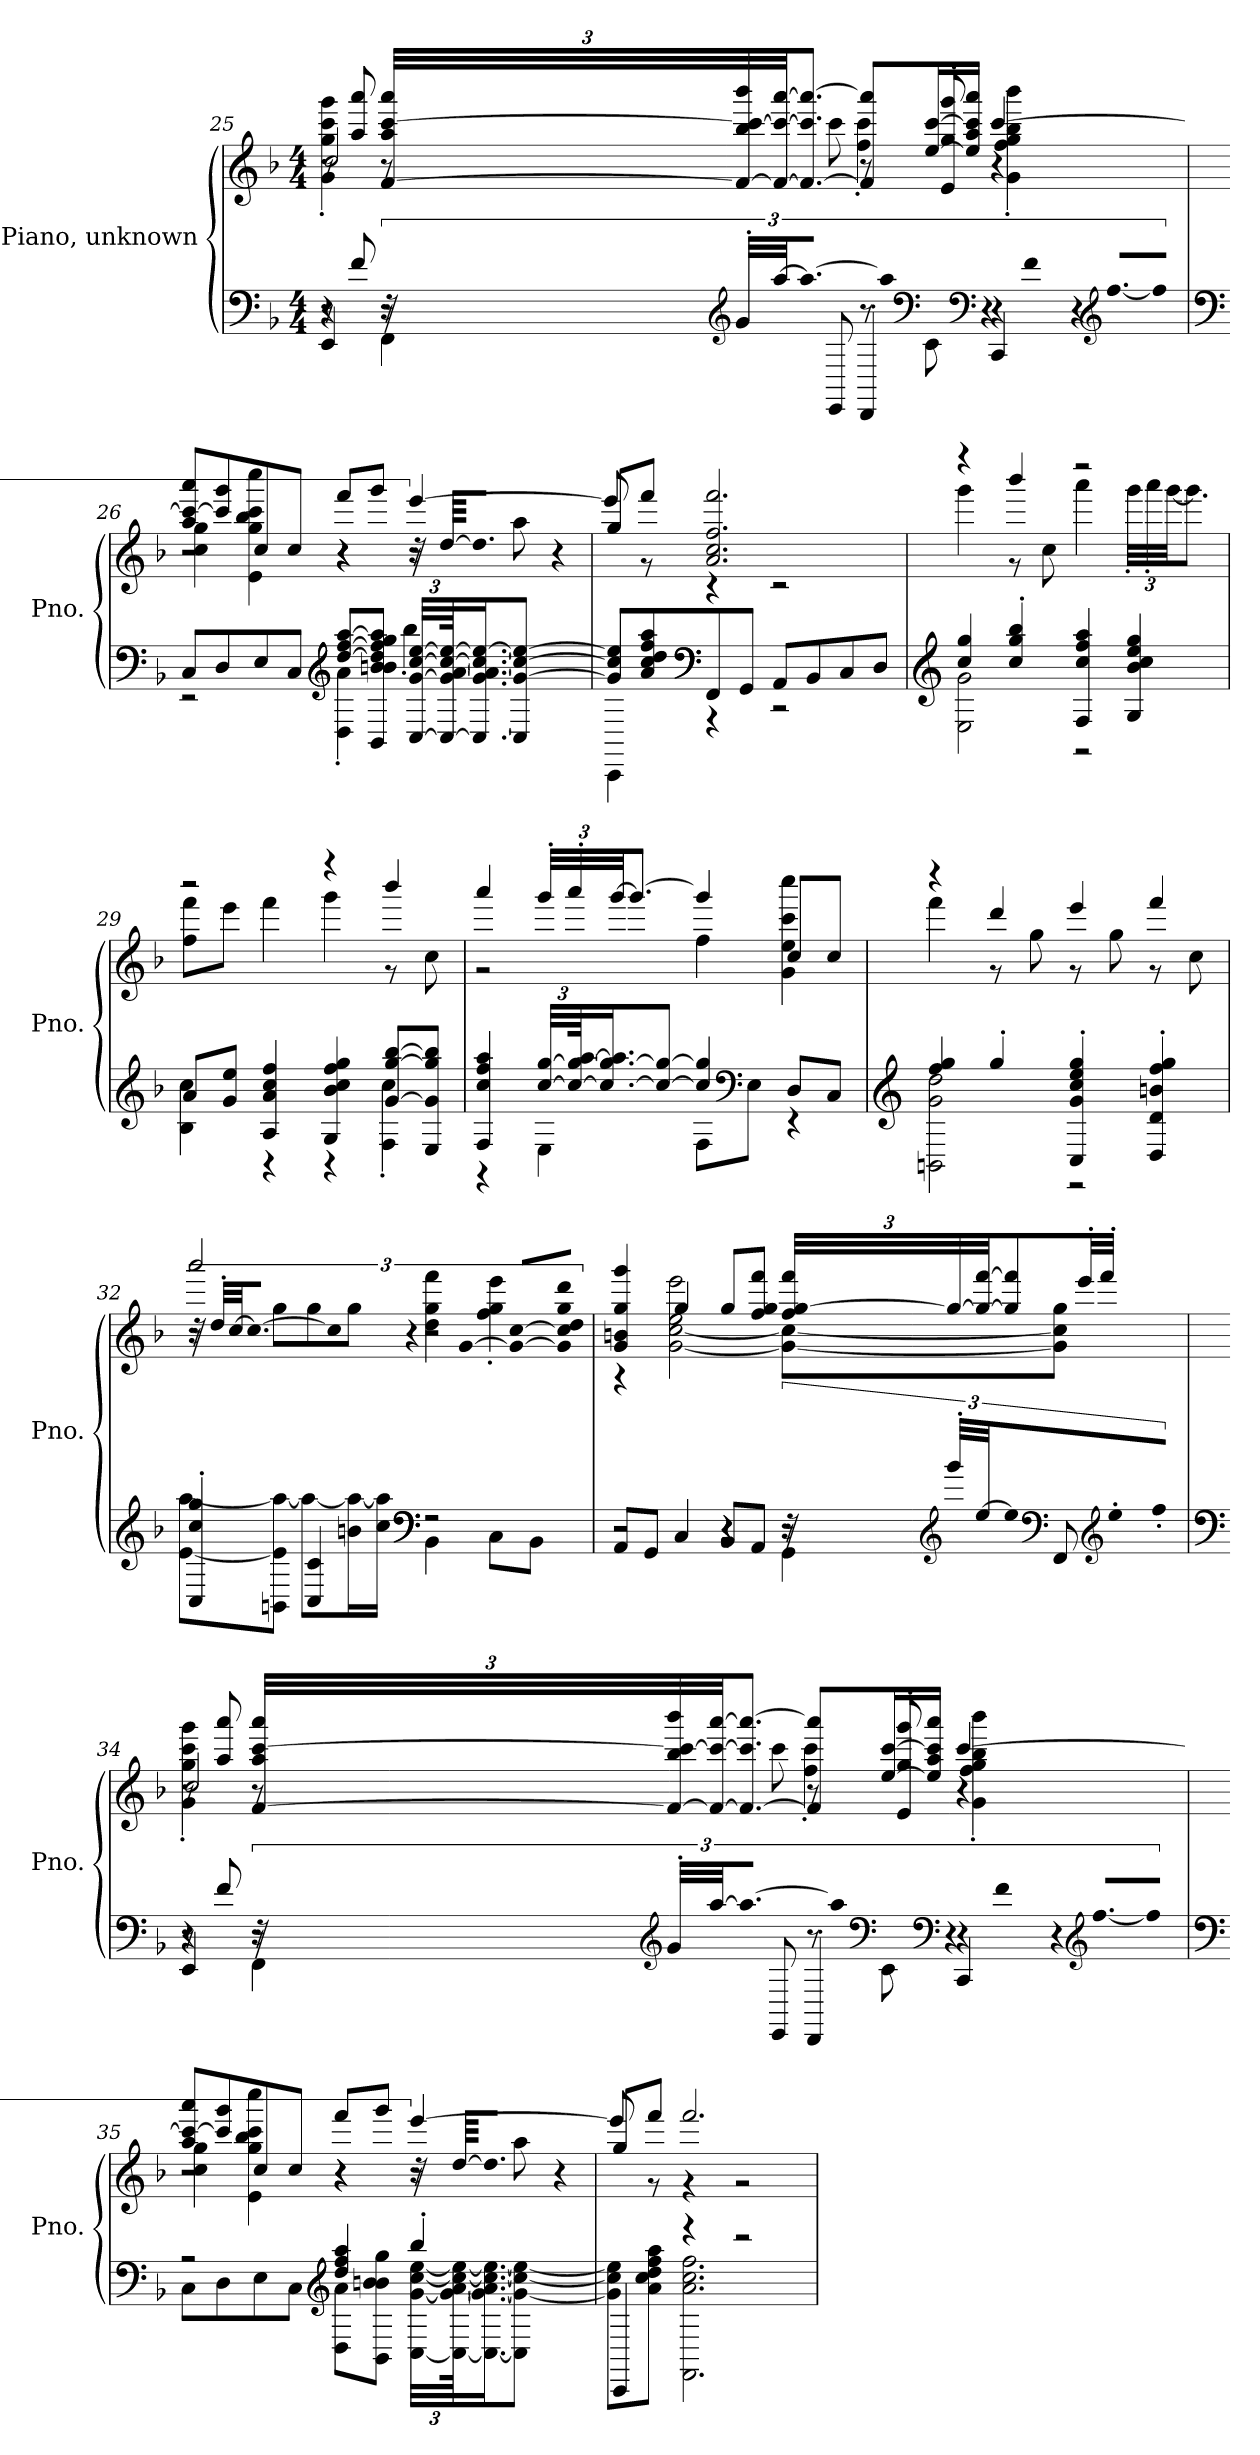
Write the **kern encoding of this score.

**kern	**kern
*part1	*part1
*staff2	*staff1
*I"Piano, unknown	*
*I'Pno.	*
!!LO:LB:g=z
*clefF4	*clefG2
*k[b-]	*k[b-]
*M4/4	*M4/4
=25	=25
*^	*^
*	*^	*	*^
8r	4r	4EE/	8r	4g\' 4gg\' 4ccc\' 4ggg\'	2cc/
8f/	.	.	8aa/ 8aaa/	.	.
*	*	*	*Xbrackettup	*	*
48r	4FF\	8r	[48f/ 48aa/ [48ccc/ 48aaa/LLL	8r	.
*clefG2	*	*	*	*	*
48g'/LLL	.	.	48f/_ 48bb-/ 48ccc/_ 48bbb-/	.	.
[48aa/JJ	.	.	48f/_ 48ccc/_ [48aaa/JJ	.	.
8.aa/J_	.	.	8.f/_ 8.ccc/] 8.aaa/_J	.	.
.	.	8EE/	.	8ccc\	.
8aa/]	8r	4DD'/	8f/] 8aaa/]L	4ff\' 4ccc\'	8r
*clefF4	*	*	*	*	*
16r	8EE\	.	[16ee/ [16ccc/L	.	8e/' 8gg/' 8ggg/'
16f/	.	.	16ee/] 16aa/ 16ccc/] 16aaa/JJ	.	.
32r	4r	4CC/	[4ccc/	4g\' 4ff\' 4gg\' 4bb-\' 4bbb-\'	4r
*clefG2	*	*	*	*	*
[16.ff/KL	.	.	.	.	.
8ff/J]	.	.	.	.	.
*v	*v	*v	*	*	*
!!LO:LB:g=z	!!	!!
=26	=26	=26	=26
*clefF4	*	*	*
*^	*	*	*
8C/L	2r	8aa/ 8ccc/_ 8aaa/L	4cc\ 4gg\	2r
8D/	.	8ccc/] 8ggg/	.	.
8E/	.	8cc/	4e\ 4gg\ 4bb-\ 4ccc\ 4cccc\	.
8C/J	.	8cc/J	.	.
*clefG2	*	*	*	*
[8dd/ [8ff/ [8aa/L	4D\' 4a\'	8fff/L	4r	4r
8BB-/ 8b-/ 8bn/ 8dd/] 8ff/] 8gg/ 8aa/]J	.	8ggg/J	.	.
*Xbrackettup	*	*brackettup	*	*
[48C/ [48g/ [48cc/ [48ee/LLL	4bb-'\	48r	8r	[4eee/
96C/_ 96g/_ [96a/ 96cc/_ 96ee/_JK	.	[96dd/KKLL	.	.
16.C/_ 16.g/_ 16.a/] 16.cc/_ 16.ee/_J	.	16.dd/JJ]	.	.
8C/] 8g/_ 8cc/_ 8ee/_J	.	8r	8aa\	.
*	*	*	*v	*v
=27	=27	=27	=27
8g/] 8cc/] 8ee/]L	4CC\	8gg/L	8eee/]
8a/ 8cc/ 8dd/ 8ff/ 8aa/	.	8fff/J	8r
*clefF4	*	*	*
8FF/	4r	2.a/ 2.cc/ 2.ff/ 2.fff/	4r
8GG/J	.	.	.
8AA/L	2r	.	2r
8BB-/	.	.	.
8C/	.	.	.
8D/J	.	.	.
=28	=28	=28	=28
*clefG2	*	*	*
4cc/ 4gg/	2E\ 2g\	4r	4ggg\
4cc/' 4gg/' 4bb-/'	.	4bbb-/	8r
.	.	.	8cc\
4F/ 4cc/ 4ff/ 4aa/	2r	2r	4aaa\
*	*	*	*Xbrackettup
4G/ 4b-/ 4cc/ 4ee/ 4gg/	.	.	48ggg'\LLL
.	.	.	48aaa'\
.	.	.	[48ggg\JJ
.	.	.	8.ggg\J]
!!LO:PB:g=z	!!
=29	=29	=29	=29
8a/L	4B-\ 4cc\	2r	8ff\ 8fff\L
8g/ 8ee/J	.	.	8eee\J
4A/ 4a/ 4cc/ 4ff/	4r	.	4fff\
4G/ 4b-/ 4cc/ 4ff/ 4gg/	4r	4r	4ggg\
[8g/ [8gg/ [8bb-/L	4F\' 4cc\'	4bbb-/	8r
8E/ 8g/] 8gg/] 8bb-/]J	.	.	8cc\
=30	=30	=30	=30
4F/ 4cc/ 4ff/ 4aa/	4r	4aaa/	2r
[48cc/ [48gg/LLL	4E\	48ggg'/LLL	.
96cc/_ 96gg/_ [96aa/JK	.	48aaa'/	.
16.cc/_ 16.gg/_ 16.aa/]J	.	.	.
.	.	[48ggg/JJ	.
.	.	8.ggg/J_	.
8cc/_ 8gg/_J	.	.	.
4cc/] 4gg/]	8F\L	4ggg/]	4ff\
*clefF4	*	*	*
.	8E\J	.	.
8D/L	4r	8cc/L	4g\ 4ee\ 4ccc\ 4cccc\
8C/J	.	8cc/J	.
=31	=31	=31	=31
*clefG2	*	*	*
4ff/ 4gg/	2BBn\ 2g\ 2dd\	4r	4fff\
4gg'/	.	4ddd/	8r
.	.	.	8gg\
4C/' 4g/' 4cc/' 4ee/' 4gg/'	2r	4eee/	8r
.	.	.	8gg\
4D/' 4d/' 4bn/' 4ff/' 4gg/'	.	4fff/	8r
.	.	.	8cc\
!!LO:LB:g=z
=32	=32	=32	=32
*	*	*	*^
*	*	*	*	*brackettup
4C/' 4cc/' 4gg/'	[8e\ [8aa\L	2aaa/	8r	48r
.	.	.	.	48dd'/LLL
.	.	.	.	[48cc/JJ
.	.	.	.	8.cc/J_
.	8BBn\ 8e\] 8aa\_J	.	8gg\L	.
4C/ 4c/	8aa\L_	.	8gg\	8cc/]
.	16bn\ 16aa\_L	.	8gg\J	8r
.	16cc\ 16aa\]JJ	.	.	.
*clefF4	*	*	*	*
2r	4BB\	2r	4dd\ 4gg\ 4fff\	[4g/
.	8C\L	.	4ff\' 4gg\' 4eee\'	8g/_ [8cc/L
.	8BB\J	.	.	8g/] 8cc/] 8dd/ 8gg/ 8ddd/J
*	*	*	*v	*v
=33	=33	=33	=33
*	*^	*	*
8AA/L	2r	2r	4g/ 4bn/ 4gg/ 4ggg/	4r
8GG/J	.	.	.	.
4C/	.	.	4gg/	[2g\ [2cc\ 2ee\ 2eee\
8BB-/L	4r	4r	8gg/L	.
8AA/J	.	.	8ff/ 8gg/ 8fff/J	.
*brackettup	*	*	*Xbrackettup	*
48r	4GG\	8r	48ff/ [48gg/ 48fff/LLL	8g\_ 8cc\_L
*clefG2	*	*	*	*
48ggg'/LLL	.	.	48gg/_	.
[48ee/JJ	.	.	48gg/_ [48fff/JJ	.
8ee/]	.	.	8gg/] 8fff/]	.
*clefF4	*	*	*	*
.	.	8FF/	.	8g\] 8cc\] 8gg\J
*clefG2	*	*	*	*
32ee'/LL	.	.	32eee'/LL	.
32ff'/JJJ	.	.	32fff'/JJJ	.
*	*	*	*v	*v
!!LO:LB:g=z
=34	=34	=34	=34
*clefF4	*	*	*
*	*	*	*^
*	*	*	*	*^
8r	4r	4EE/	8r	4g\' 4gg\' 4ccc\' 4ggg\'	2cc/
8f/	.	.	8aa/ 8aaa/	.	.
48r	4FF\	8r	[48f/ 48aa/ [48ccc/ 48aaa/LLL	8r	.
*clefG2	*	*	*	*	*
48g'/LLL	.	.	48f/_ 48bb-/ 48ccc/_ 48bbb-/	.	.
[48aa/JJ	.	.	48f/_ 48ccc/_ [48aaa/JJ	.	.
8.aa/J_	.	.	8.f/_ 8.ccc/] 8.aaa/_J	.	.
.	.	8EE/	.	8ccc\	.
8aa/]	8r	4DD'/	8f/] 8aaa/]L	4ff\' 4ccc\'	8r
*clefF4	*	*	*	*	*
16r	8EE\	.	[16ee/ [16ccc/L	.	8e/' 8gg/' 8ggg/'
16f/	.	.	16ee/] 16aa/ 16ccc/] 16aaa/JJ	.	.
32r	4r	4CC/	[4ccc/	4g\' 4ff\' 4gg\' 4bb-\' 4bbb-\'	4r
*clefG2	*	*	*	*	*
[16.ff/KL	.	.	.	.	.
8ff/J]	.	.	.	.	.
*v	*v	*v	*	*	*
!!LO:LB:g=z	!!	!!
=35	=35	=35	=35
*clefF4	*	*	*
*^	*	*	*
2r	8C\L	8aa/ 8ccc/_ 8aaa/L	4cc\ 4gg\	2r
.	8D\	8ccc/] 8ggg/	.	.
.	8E\	8cc/	4e\ 4gg\ 4bb-\ 4ccc\ 4cccc\	.
.	8C\J	8cc/J	.	.
*clefG2	*	*	*	*
4dd/ 4ff/ 4aa/	8D\ 8a\L	8fff/L	4r	4r
.	8BB-\ 8b-\ 8bn\ 8gg\J	8ggg/J	.	.
*	*Xbrackettup	*brackettup	*	*
4bb-'/	[48C\ [48g\ [48cc\ [48ee\LLL	48r	8r	[4eee/
.	96C\_ 96g\_ [96a\ 96cc\_ 96ee\_JK	[96dd/KKLL	.	.
.	16.C\_ 16.g\_ 16.a\] 16.cc\_ 16.ee\_J	16.dd/JJ]	.	.
.	8C\] 8g\_ 8cc\_ 8ee\_J	8r	8aa\	.
*	*	*	*v	*v
=36	=36	=36	=36
4CC/	8g\] 8cc\] 8ee\]L	8gg/L	8eee/]
.	8a\ 8cc\ 8dd\ 8ff\ 8aa\J	8fff/J	8r
4r	2.FF\ 2.a\ 2.cc\ 2.ff\	2.fff/	4r
2r	.	.	2r
*v	*v	*	*
*	*v	*v
=	=
*-	*-
